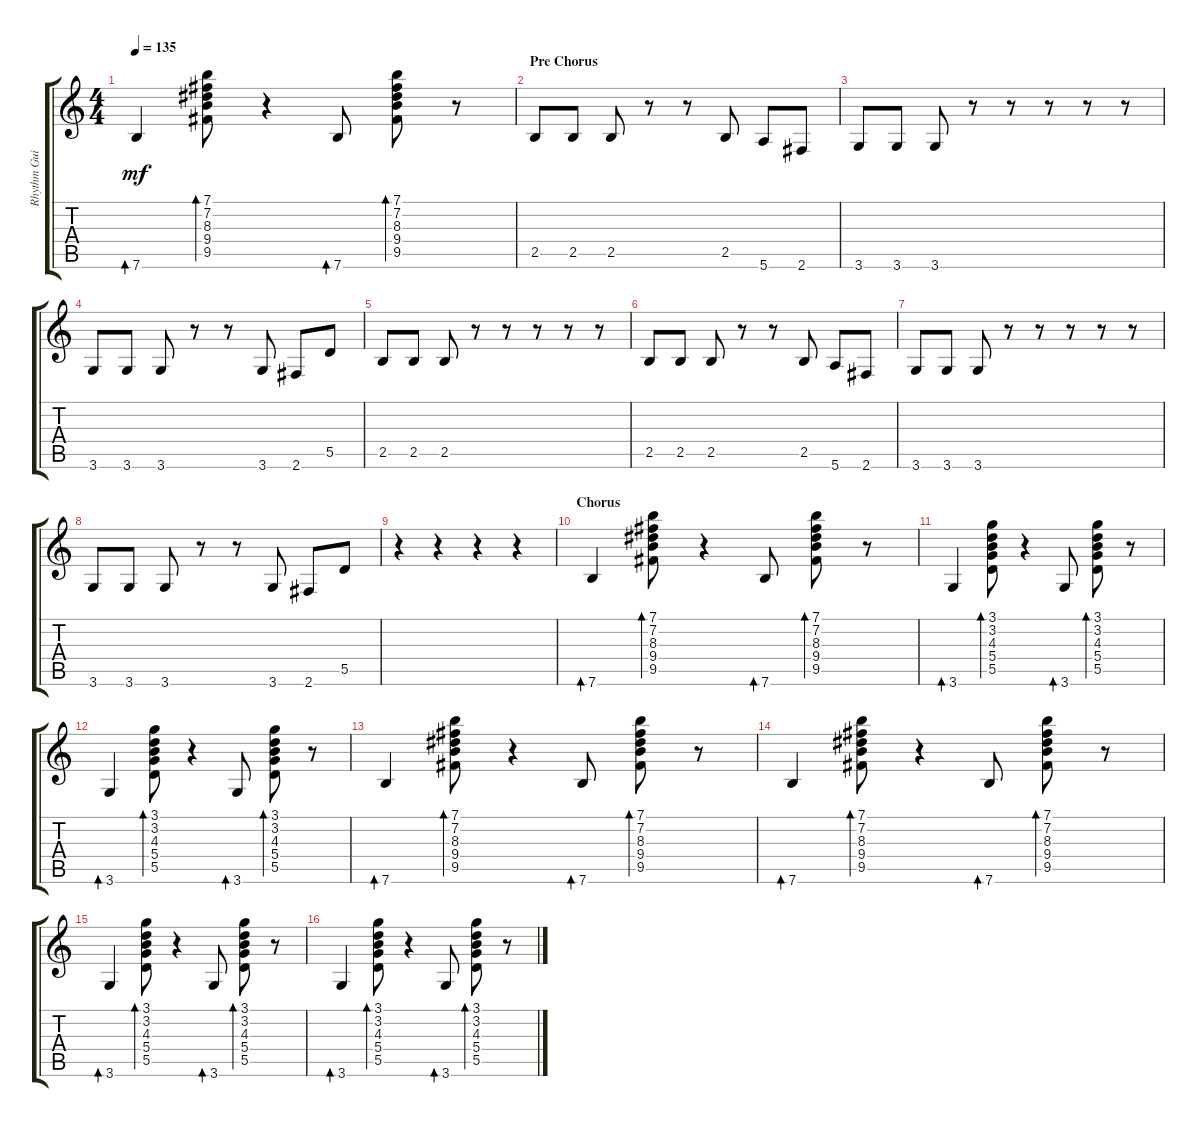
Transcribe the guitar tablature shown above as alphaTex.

\track ("Rhythm Guitar" "Rhythm Gui") {instrument overdrivenguitar}
\staff {score tabs}
\tuning (E4 B3 G3 D3 A2 E2) {hide}
\ts (4 4)
\tempo 135
\clef g2
\ks c
7.6.4{bd 30 dy mf} (7.1 7.2 8.3 9.4 9.5).8{bd 30} r.4 7.6.8{bd 30} (7.1 7.2 8.3 9.4 9.5).8{bd 30} r.8 |
\section ("" "Pre Chorus")
2.5.8 2.5.8 2.5.8 r.8 r.8 2.5.8 5.6.8 2.6.8 |
3.6.8 3.6.8 3.6.8 r.8 r.8 r.8 r.8 r.8 |
3.6.8 3.6.8 3.6.8 r.8 r.8 3.6.8 2.6.8 5.5.8 |
2.5.8 2.5.8 2.5.8 r.8 r.8 r.8 r.8 r.8 |
2.5.8 2.5.8 2.5.8 r.8 r.8 2.5.8 5.6.8 2.6.8 |
3.6.8 3.6.8 3.6.8 r.8 r.8 r.8 r.8 r.8 |
3.6.8 3.6.8 3.6.8 r.8 r.8 3.6.8 2.6.8 5.5.8 |
r.4 r.4 r.4 r.4 |
\section ("" "Chorus")
7.6.4{bd 30} (7.1 7.2 8.3 9.4 9.5).8{bd 30} r.4 7.6.8{bd 30} (7.1 7.2 8.3 9.4 9.5).8{bd 30} r.8 |
3.6.4{bd 30} (3.1 3.2 4.3 5.4 5.5).8{bd 30} r.4 3.6.8{bd 30} (3.1 3.2 4.3 5.4 5.5).8{bd 30} r.8 |
3.6.4{bd 30} (3.1 3.2 4.3 5.4 5.5).8{bd 30} r.4 3.6.8{bd 30} (3.1 3.2 4.3 5.4 5.5).8{bd 30} r.8 |
7.6.4{bd 30} (7.1 7.2 8.3 9.4 9.5).8{bd 30} r.4 7.6.8{bd 30} (7.1 7.2 8.3 9.4 9.5).8{bd 30} r.8 |
7.6.4{bd 30} (7.1 7.2 8.3 9.4 9.5).8{bd 30} r.4 7.6.8{bd 30} (7.1 7.2 8.3 9.4 9.5).8{bd 30} r.8 |
3.6.4{bd 30} (3.1 3.2 4.3 5.4 5.5).8{bd 30} r.4 3.6.8{bd 30} (3.1 3.2 4.3 5.4 5.5).8{bd 30} r.8 |
3.6.4{bd 30} (3.1 3.2 4.3 5.4 5.5).8{bd 30} r.4 3.6.8{bd 30} (3.1 3.2 4.3 5.4 5.5).8{bd 30} r.8
